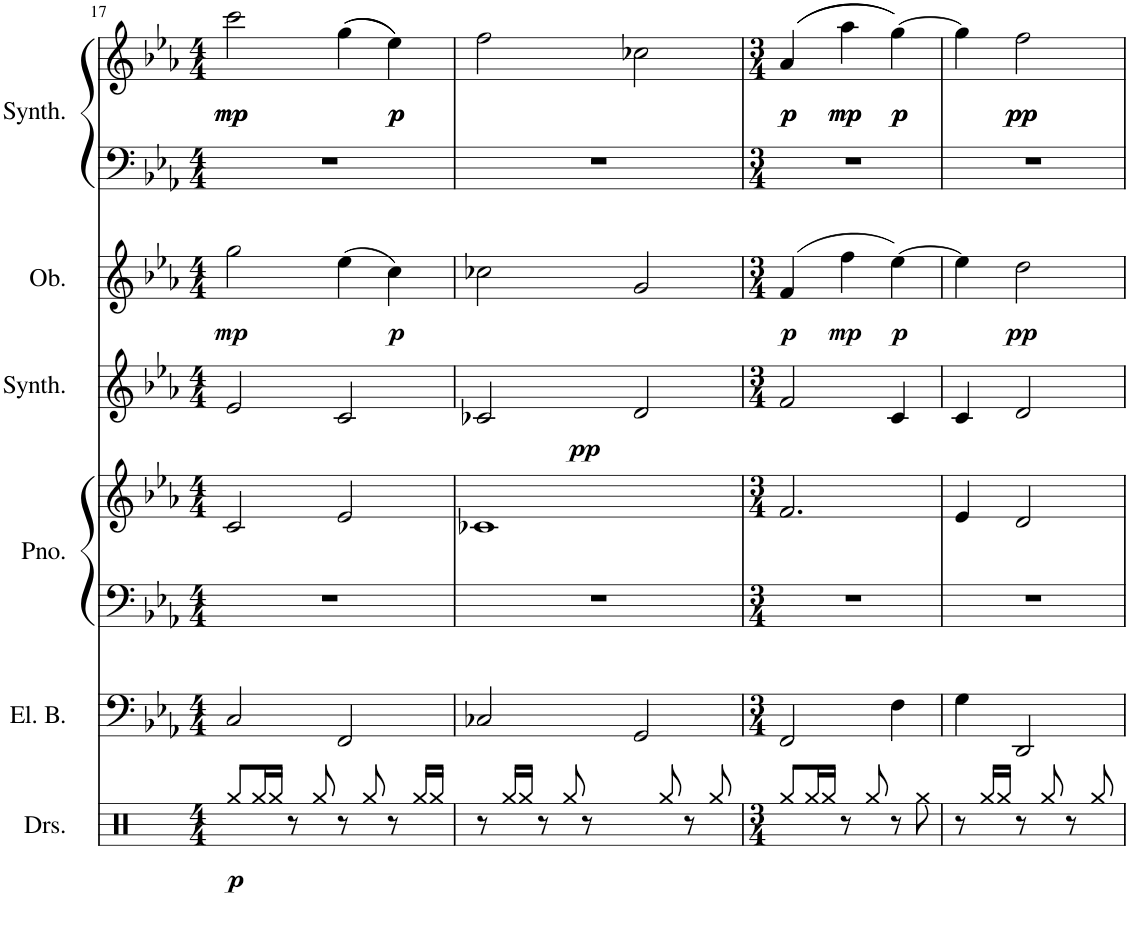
**kern	**dynam	**kern	**kern	**kern	**dynam	**kern	**kern	**dynam	**kern	**kern	**dynam
*part6	*part6	*part5	*part4	*part4	*part4	*part3	*part2	*part2	*part1	*part1	*part1
*staff8	*staff8	*staff7	*staff6	*staff5	*staff5/6	*staff4	*staff3	*staff3	*staff2	*staff1	*staff1/2
*I"Drumset	*	*I"Electric Bass	*I"Piano	*	*	*I"String Synthesizer	*I"Lead synth	*	*I"Atmosphere Synthesizer	*	*
*I'Drs.	*	*I'El. B.	*I'Pno.	*	*	*I'Synth.	*	*	*I'Synth.	*	*
!!LO:PB:g=z
*clefX	*	*clefF4	*clefF4	*clefG2	*	*clefG2	*clefG2	*	*clefF4	*clefG2	*
*	*	*Trd7c12	*	*	*	*	*	*	*	*	*
*k[]	*	*k[b-e-a-]	*k[b-e-a-]	*k[b-e-a-]	*	*k[b-e-a-]	*k[b-e-a-]	*	*k[b-e-a-]	*k[b-e-a-]	*
*M4/4	*	*M4/4	*M4/4	*M4/4	*	*M4/4	*M4/4	*	*M4/4	*M4/4	*
=17	=17	=17	=17	=17	=17	=17	=17	=17	=17	=17	=17
!	!LO:DY:b	!	!	!	!	!	!	!LO:DY:b	!	!	!LO:DY:b
!	!	!	!	!	!	!	!	!	!	!	!LO:DY:n=1:b
8Rgg/L	p	2C/	1r	2c/	.	2e-/	2gg\	mp	1r	2ccc\	mp mp
16Rgg/L	.	.	.	.	.	.	.	.	.	.	.
16Rgg/JJ	.	.	.	.	.	.	.	.	.	.	.
8r	.	.	.	.	.	.	.	.	.	.	.
8Rgg/	.	.	.	.	.	.	.	.	.	.	.
8r	.	2FF/	.	2e-/	.	2c/	(4ee-\	.	.	((4gg\	.
8Rgg/	.	.	.	.	.	.	.	.	.	.	.
!	!	!	!	!	!	!	!	!LO:DY:b	!	!	!LO:DY:n=2:b
!	!	!	!	!	!	!	!	!	!	!	!LO:DY:n=3:b
8r	.	.	.	.	.	.	4cc\)	p	.	4ee-\))	p p
16Rgg/LL	.	.	.	.	.	.	.	.	.	.	.
16Rgg/JJ	.	.	.	.	.	.	.	.	.	.	.
=18	=18	=18	=18	=18	=18	=18	=18	=18	=18	=18	=18
*	*	*	*	*^	*	*	*	*	*	*	*
8r	.	2C-X/	1r	1c-X	4ryy	.	2c-X/	2cc-X\	.	1r	2ff\	.
16Rgg/LL	.	.	.	.	.	.	.	.	.	.	.	.
16Rgg/JJ	.	.	.	.	.	.	.	.	.	.	.	.
!	!	!	!	!	!	!LO:DY:a	!	!	!	!	!	!
8r	.	.	.	.	2.ryy	pp	.	.	.	.	.	.
8Rgg/	.	.	.	.	.	.	.	.	.	.	.	.
8r	.	2GG/	.	.	.	.	2d/	2g/	.	.	2cc-X\	.
8Rgg/	.	.	.	.	.	.	.	.	.	.	.	.
8r	.	.	.	.	.	.	.	.	.	.	.	.
8Rgg/	.	.	.	.	.	.	.	.	.	.	.	.
*	*	*	*	*v	*v	*	*	*	*	*	*	*
=19	=19	=19	=19	=19	=19	=19	=19	=19	=19	=19	=19
*M3/4	*	*M3/4	*M3/4	*M3/4	*	*M3/4	*M3/4	*	*M3/4	*M3/4	*
*	*	*	*	*^	*	*	*	*	*	*	*
!	!	!	!	!	!	!	!	!	!LO:DY:b	!	!	!LO:DY:b
!	!	!	!	!	!	!	!	!	!	!	!	!LO:DY:n=1:b
*	*	*	*	*v	*v	*	*	*	*	*	*	*
8Rgg/L	.	2FF/	2.r	2.f/	.	2f/	(4f/	p	2.r	((4a-/	p p
16Rgg/L	.	.	.	.	.	.	.	.	.	.	.
16Rgg/JJ	.	.	.	.	.	.	.	.	.	.	.
!	!	!	!	!	!	!	!	!LO:DY:b	!	!	!LO:DY:n=2:b
!	!	!	!	!	!	!	!	!	!	!	!LO:DY:n=3:b
8r	.	.	.	.	.	.	4ff\	mp	.	4aa-\	mp mp
8Rgg/	.	.	.	.	.	.	.	.	.	.	.
!	!	!	!	!	!	!	!	!LO:DY:b	!	!	!LO:DY:n=4:b
!	!	!	!	!	!	!	!	!	!	!	!LO:DY:n=5:b
8r	.	4F\	.	.	.	4c/	[4ee-\)	p	.	[4gg\))	p p
8Rgg\	.	.	.	.	.	.	.	.	.	.	.
=20	=20	=20	=20	=20	=20	=20	=20	=20	=20	=20	=20
8r	.	4G\	2.r	4e-/	.	4c/	4ee-\]	.	2.r	4gg\]	.
16Rgg/LL	.	.	.	.	.	.	.	.	.	.	.
16Rgg/JJ	.	.	.	.	.	.	.	.	.	.	.
!	!	!	!	!	!	!	!	!LO:DY:b	!	!	!LO:DY:b
!	!	!	!	!	!	!	!	!	!	!	!LO:DY:n=1:b
8r	.	2DD/	.	2d/	.	2d/	2dd\	pp	.	2ff\	pp pp
8Rgg/	.	.	.	.	.	.	.	.	.	.	.
8r	.	.	.	.	.	.	.	.	.	.	.
8Rgg/	.	.	.	.	.	.	.	.	.	.	.
=	=	=	=	=	=	=	=	=	=	=	=
*-	*-	*-	*-	*-	*-	*-	*-	*-	*-	*-	*-
